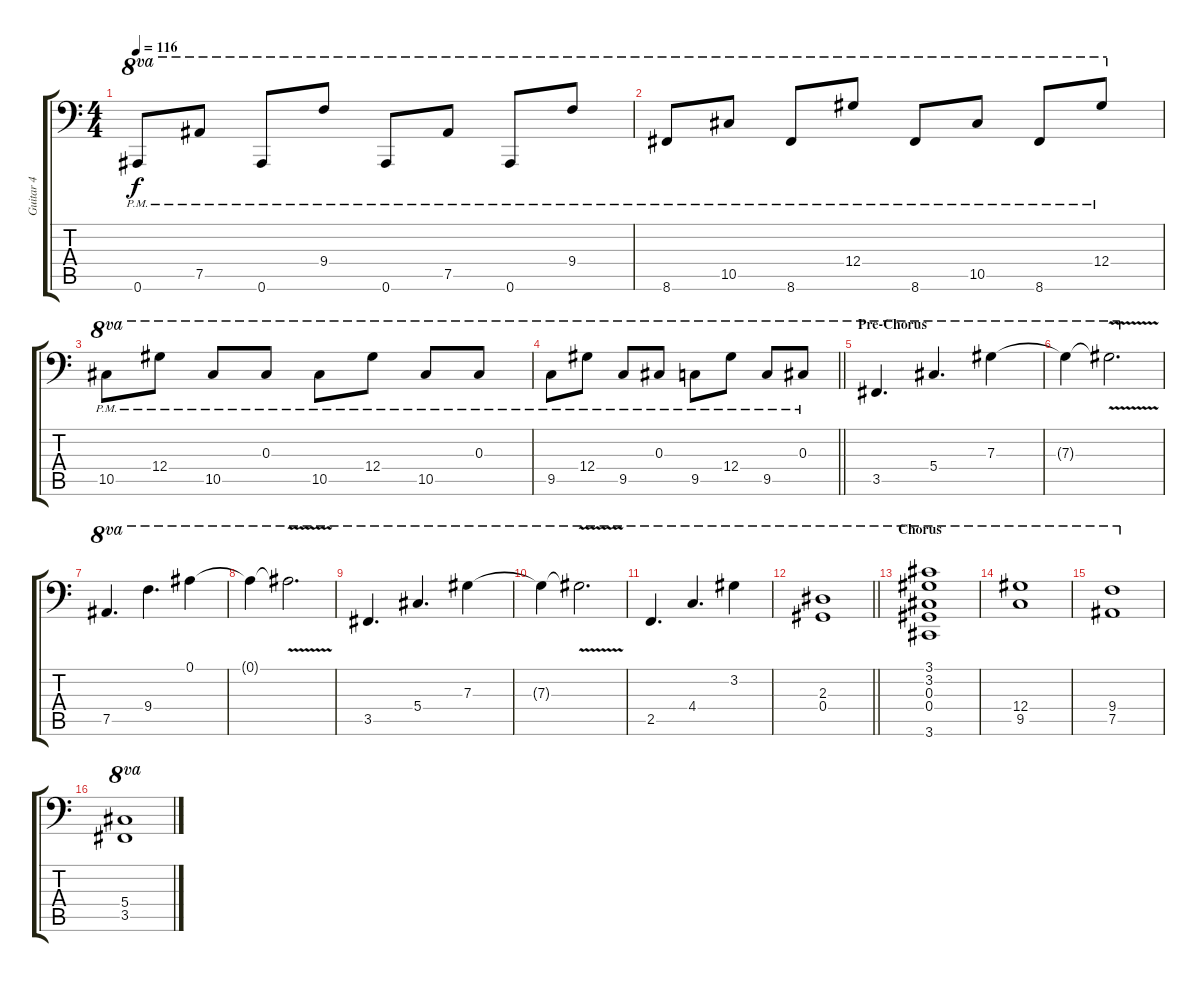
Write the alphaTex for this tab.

\track ("Guitar 4" "Guitar 4") {instrument distortionguitar}
\staff {score tabs}
\tuning (Bb3 F3 Db3 Ab2 Eb2 Bb1) {hide}
\ts (4 4)
\tempo 116
\clef f4
\ks c
0.6{pm}.8{ot 8va dy f} 7.5{pm}.8{ot 8va} 0.6{pm}.8{ot 8va} 9.4{pm}.8{ot 8va} 0.6{pm}.8{ot 8va} 7.5{pm}.8{ot 8va} 0.6{pm}.8{ot 8va} 9.4{pm}.8{ot 8va} |
8.6{pm}.8{ot 8va} 10.5{pm}.8{ot 8va} 8.6{pm}.8{ot 8va} 12.4{pm}.8{ot 8va} 8.6{pm}.8{ot 8va} 10.5{pm}.8{ot 8va} 8.6{pm}.8{ot 8va} 12.4{pm}.8{ot 8va} |
10.5{pm}.8{ot 8va} 12.4{pm}.8{ot 8va} 10.5{pm}.8{ot 8va} 0.3{pm}.8{ot 8va} 10.5{pm}.8{ot 8va} 12.4{pm}.8{ot 8va} 10.5{pm}.8{ot 8va} 0.3{pm}.8{ot 8va} |
\barLineRight lightlight
9.5{pm}.8{ot 8va} 12.4{pm}.8{ot 8va} 9.5{pm}.8{ot 8va} 0.3{pm}.8{ot 8va} 9.5{pm}.8{ot 8va} 12.4{pm}.8{ot 8va} 9.5{pm}.8{ot 8va} 0.3{pm}.8{ot 8va} |
\section ("" "Pre-Chorus")
3.5.4{d ot 8va volume 16} 5.4.4{d ot 8va} 7.3.4{ot 8va} |
7.3{t}.4{ot 8va} 7.3{v t}.2{d ot 8va} |
7.5.4{d ot 8va} 9.4.4{d ot 8va} 0.1.4{ot 8va} |
0.1{t}.4{ot 8va} 0.1{v t}.2{d ot 8va} |
3.5.4{d ot 8va} 5.4.4{d ot 8va} 7.3.4{ot 8va} |
7.3{t}.4{ot 8va} 7.3{v t}.2{d ot 8va} |
2.5.4{d ot 8va} 4.4.4{d ot 8va} 3.2.4{ot 8va} |
\barLineRight lightlight
(2.3 0.4).1{ot 8va} |
\section ("" "Chorus")
(3.1 3.2 0.3 0.4 3.6).1{ot 8va volume 12} |
(12.4 9.5).1{ot 8va} |
(9.4 7.5).1{ot 8va} |
(5.4 3.5).1{ot 8va}
